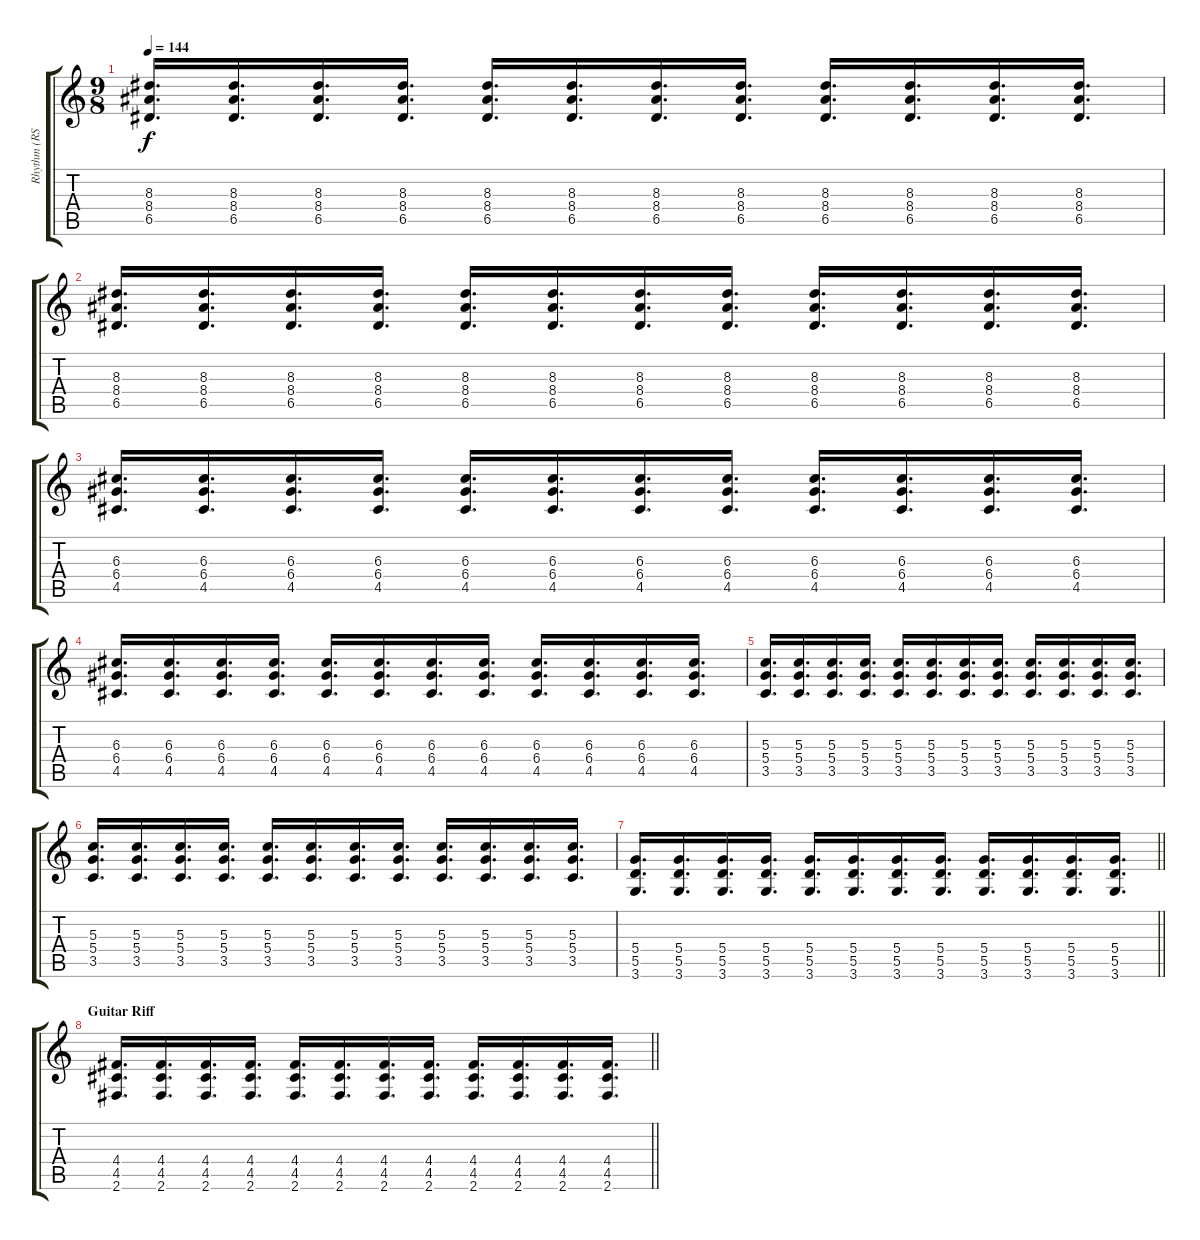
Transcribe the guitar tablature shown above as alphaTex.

\track ("Rhythm (RSE)" "Rhythm (RS") {instrument overdrivenguitar}
\staff {score tabs}
\tuning (E4 B3 G3 D3 A2 E2) {hide}
\ts (9 8)
\tempo 144
\clef g2
\ks c
(8.3 8.4 6.5).16{d dy f} (8.3 8.4 6.5).16{d} (8.3 8.4 6.5).16{d} (8.3 8.4 6.5).16{d} (8.3 8.4 6.5).16{d} (8.3 8.4 6.5).16{d} (8.3 8.4 6.5).16{d} (8.3 8.4 6.5).16{d} (8.3 8.4 6.5).16{d} (8.3 8.4 6.5).16{d} (8.3 8.4 6.5).16{d} (8.3 8.4 6.5).16{d} |
(8.3 8.4 6.5).16{d} (8.3 8.4 6.5).16{d} (8.3 8.4 6.5).16{d} (8.3 8.4 6.5).16{d} (8.3 8.4 6.5).16{d} (8.3 8.4 6.5).16{d} (8.3 8.4 6.5).16{d} (8.3 8.4 6.5).16{d} (8.3 8.4 6.5).16{d} (8.3 8.4 6.5).16{d} (8.3 8.4 6.5).16{d} (8.3 8.4 6.5).16{d} |
(6.3 6.4 4.5).16{d} (6.3 6.4 4.5).16{d} (6.3 6.4 4.5).16{d} (6.3 6.4 4.5).16{d} (6.3 6.4 4.5).16{d} (6.3 6.4 4.5).16{d} (6.3 6.4 4.5).16{d} (6.3 6.4 4.5).16{d} (6.3 6.4 4.5).16{d} (6.3 6.4 4.5).16{d} (6.3 6.4 4.5).16{d} (6.3 6.4 4.5).16{d} |
(6.3 6.4 4.5).16{d} (6.3 6.4 4.5).16{d} (6.3 6.4 4.5).16{d} (6.3 6.4 4.5).16{d} (6.3 6.4 4.5).16{d} (6.3 6.4 4.5).16{d} (6.3 6.4 4.5).16{d} (6.3 6.4 4.5).16{d} (6.3 6.4 4.5).16{d} (6.3 6.4 4.5).16{d} (6.3 6.4 4.5).16{d} (6.3 6.4 4.5).16{d} |
(5.3 5.4 3.5).16{d} (5.3 5.4 3.5).16{d} (5.3 5.4 3.5).16{d} (5.3 5.4 3.5).16{d} (5.3 5.4 3.5).16{d} (5.3 5.4 3.5).16{d} (5.3 5.4 3.5).16{d} (5.3 5.4 3.5).16{d} (5.3 5.4 3.5).16{d} (5.3 5.4 3.5).16{d} (5.3 5.4 3.5).16{d} (5.3 5.4 3.5).16{d} |
(5.3 5.4 3.5).16{d} (5.3 5.4 3.5).16{d} (5.3 5.4 3.5).16{d} (5.3 5.4 3.5).16{d} (5.3 5.4 3.5).16{d} (5.3 5.4 3.5).16{d} (5.3 5.4 3.5).16{d} (5.3 5.4 3.5).16{d} (5.3 5.4 3.5).16{d} (5.3 5.4 3.5).16{d} (5.3 5.4 3.5).16{d} (5.3 5.4 3.5).16{d} |
\barLineRight lightlight
(5.4 5.5 3.6).16{d} (5.4 5.5 3.6).16{d} (5.4 5.5 3.6).16{d} (5.4 5.5 3.6).16{d} (5.4 5.5 3.6).16{d} (5.4 5.5 3.6).16{d} (5.4 5.5 3.6).16{d} (5.4 5.5 3.6).16{d} (5.4 5.5 3.6).16{d} (5.4 5.5 3.6).16{d} (5.4 5.5 3.6).16{d} (5.4 5.5 3.6).16{d} |
\section ("" "Guitar Riff")
\barLineRight lightlight
(4.4 4.5 2.6).16{d} (4.4 4.5 2.6).16{d} (4.4 4.5 2.6).16{d} (4.4 4.5 2.6).16{d} (4.4 4.5 2.6).16{d} (4.4 4.5 2.6).16{d} (4.4 4.5 2.6).16{d} (4.4 4.5 2.6).16{d} (4.4 4.5 2.6).16{d} (4.4 4.5 2.6).16{d} (4.4 4.5 2.6).16{d} (4.4 4.5 2.6).16{d}
